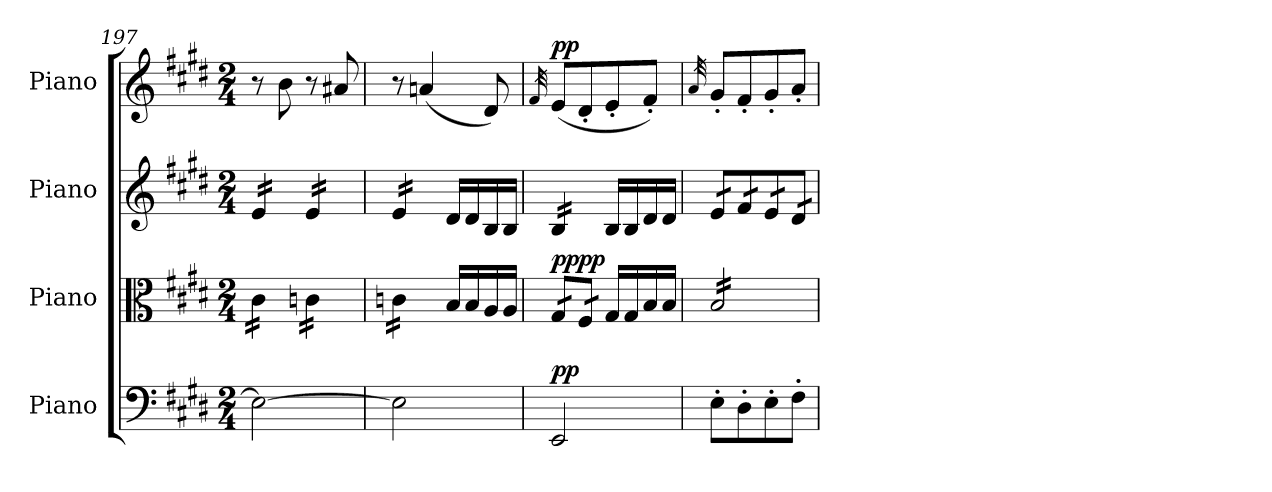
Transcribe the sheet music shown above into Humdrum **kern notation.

**kern	**dynam	**kern	**dynam	**kern	**kern	**dynam
*part4	*part4	*part3	*part3	*part2	*part1	*part1
*staff4	*staff4	*staff3	*staff3	*staff2	*staff1	*staff1
*I"Piano	*	*I"Piano	*	*I"Piano	*I"Piano	*
*I'Pno	*	*I'Pno	*	*I'Pno	*I'Pno	*
*clefF4	*	*clefC3	*	*clefG2	*clefG2	*
*k[f#c#g#d#]	*	*k[f#c#g#d#]	*	*k[f#c#g#d#]	*k[f#c#g#d#]	*
*M2/4	*	*M2/4	*	*M2/4	*M2/4	*
=197	=197	=197	=197	=197	=197	=197
*	*	*tremolo	*	*	*	*
*	*	*	*	*tremolo	*	*
2E\_	.	16c#\LL	.	16e/LL	8r	.
.	.	16c#\	.	16e/	.	.
.	.	16c#\	.	16e/	8b\	.
.	.	16c#\JJ	.	16e/JJ	.	.
.	.	16cn\LL	.	16e/LL	8r	.
.	.	16cn\	.	16e/	.	.
.	.	16cn\	.	16e/	8a#X/	.
.	.	16cn\JJ	.	16e/JJ	.	.
=198	=198	=198	=198	=198	=198	=198
2E\]	.	16cn\LL	.	16e/LL	8r	.
.	.	16cn\	.	16e/	.	.
.	.	16cn\	.	16e/	(4an/	.
.	.	16cn\JJ	.	16e/JJ	.	.
*	*	*	*	*Xtremolo	*	*
*	*	*Xtremolo	*	*	*	*
.	.	16B/LL	.	16d#/LL	.	.
.	.	16B/	.	16d#/	.	.
.	.	16A/	.	16B/	8d#/)	.
.	.	16A/JJ	.	16B/JJ	.	.
=199	=199	=199	=199	=199	=199	=199
.	.	.	.	.	32qf#/	.
!	!LO:DY:a	!	!LO:DY:a	!	!	!
!	!	!	!LO:DY:n=1:a	!	!	!LO:DY:a
*	*	*tremolo	*	*	*	*
*	*	*	*	*tremolo	*	*
2EE/	pp	16G#/LL	pp pp	16B/LL	(8e/L	pp
.	.	16G#/	.	16B/	.	.
.	.	16F#/	.	16B/	8d#'/	.
.	.	16F#/JJ	.	16B/JJ	.	.
*	*	*	*	*Xtremolo	*	*
*	*	*Xtremolo	*	*	*	*
.	.	16G#/LL	.	16B/LL	8e'/	.
.	.	16G#/	.	16B/	.	.
.	.	16B/	.	16d#/	8f#'/J)	.
.	.	16B/JJ	.	16d#/JJ	.	.
=200	=200	=200	=200	=200	=200	=200
.	.	.	.	.	32qa/	.
*	*	*tremolo	*	*	*	*
*	*	*	*	*tremolo	*	*
8E'\L	.	16B/LL	.	16e/LL	8g#'/L	.
.	.	16B/	.	16e/	.	.
8D#'\	.	16B/	.	16f#/	8f#'/	.
.	.	16B/	.	16f#/	.	.
8E'\	.	16B/	.	16e/	8g#'/	.
.	.	16B/	.	16e/	.	.
8F#'\J	.	16B/	.	16d#/	8a'/J	.
.	.	16B/JJ	.	16d#/JJ	.	.
*	*	*	*	*Xtremolo	*	*
*	*	*Xtremolo	*	*	*	*
=	=	=	=	=	=	=
*-	*-	*-	*-	*-	*-	*-
